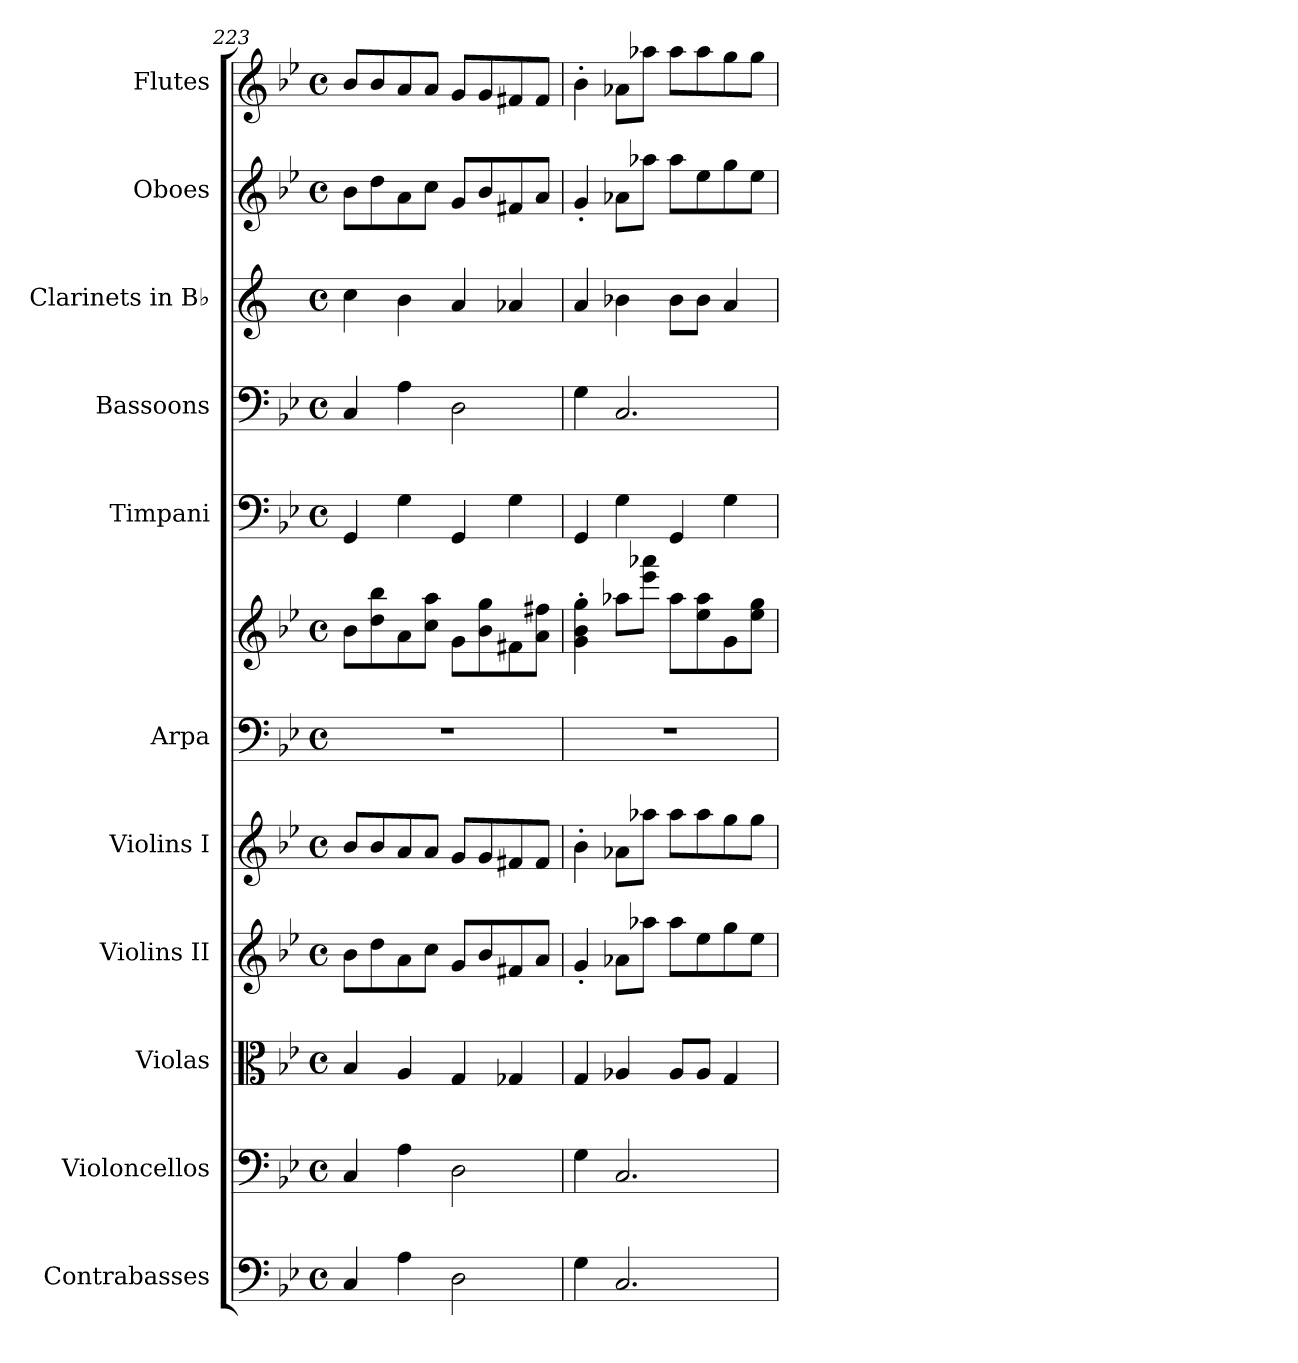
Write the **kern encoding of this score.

**kern	**kern	**kern	**kern	**kern	**kern	**kern	**kern	**kern	**kern	**kern	**kern
*part11	*part10	*part9	*part8	*part7	*part6	*part6	*part5	*part4	*part3	*part2	*part1
*staff12	*staff11	*staff10	*staff9	*staff8	*staff7	*staff6	*staff5	*staff4	*staff3	*staff2	*staff1
*I"Contrabasses	*I"Violoncellos	*I"Violas	*I"Violins II	*I"Violins I	*I"Arpa	*	*I"Timpani	*I"Bassoons	*I"Clarinets in B♭	*I"Oboes	*I"Flutes
*I'Cb.	*I'Vc.	*I'Vla.	*I'Vln. II	*I'Vln. I	*I'Arp.	*	*I'Timp.	*I'Bsn.	*	*I'Ob.	*I'Fl.
!!LO:PB:g=z
*clefF4	*clefF4	*clefC3	*clefG2	*clefG2	*clefF4	*clefG2	*clefF4	*clefF4	*clefG2	*clefG2	*clefG2
*ITrd7c12	*	*	*	*	*	*	*	*	*ITrd1c2	*	*
*k[b-e-]	*k[b-e-]	*k[b-e-]	*k[b-e-]	*k[b-e-]	*k[b-e-]	*k[b-e-]	*k[b-e-]	*k[b-e-]	*k[b-e-]	*k[b-e-]	*k[b-e-]
*M4/4	*M4/4	*M4/4	*M4/4	*M4/4	*M4/4	*M4/4	*M4/4	*M4/4	*M4/4	*M4/4	*M4/4
*met(c)	*met(c)	*met(c)	*met(c)	*met(c)	*met(c)	*met(c)	*met(c)	*met(c)	*met(c)	*met(c)	*met(c)
=223	=223	=223	=223	=223	=223	=223	=223	=223	=223	=223	=223
4CC/	4C/	4B-/	8b-\L	8b-/L	1r	8b-\L	4GG/	4C/	4b-\	8b-\L	8b-/L
.	.	.	8dd\	8b-/	.	8dd\ 8bb-\	.	.	.	8dd\	8b-/
4AA\	4A\	4A/	8a\	8a/	.	8a\	4G\	4A\	4a\	8a\	8a/
.	.	.	8cc\J	8a/J	.	8cc\ 8aa\J	.	.	.	8cc\J	8a/J
2DD\	2D\	4G/	8g/L	8g/L	.	8g\L	4GG/	2D\	4g/	8g/L	8g/L
.	.	.	8b-/	8g/	.	8b-\ 8gg\	.	.	.	8b-/	8g/
.	.	4G-X/	8f#X/	8f#X/	.	8f#X\	4G\	.	4g-X/	8f#X/	8f#X/
.	.	.	8a/J	8f#/J	.	8a\ 8ff#X\J	.	.	.	8a/J	8f#/J
=224	=224	=224	=224	=224	=224	=224	=224	=224	=224	=224	=224
4GG\	4G\	4G/	4g'/	4b-'\	1r	4g\' 4b-\' 4gg\'	4GG/	4G\	4g/	4g'/	4b-'\
2.CC/	2.C/	4A-X/	8a-X\L	8a-X\L	.	8aa-X\L	4G\	2.C/	4a-X\	8a-X\L	8a-X\L
.	.	.	8aa-X\J	8aa-X\J	.	8eee-\ 8aaa-X\J	.	.	.	8aa-X\J	8aa-X\J
.	.	8A-/L	8aa-\L	8aa-\L	.	8aa-\L	4GG/	.	8a-\L	8aa-\L	8aa-\L
.	.	8A-/J	8ee-\	8aa-\	.	8ee-\ 8aa-\	.	.	8a-\J	8ee-\	8aa-\
.	.	4G/	8gg\	8gg\	.	8g\	4G\	.	4g/	8gg\	8gg\
.	.	.	8ee-\J	8gg\J	.	8ee-\ 8gg\J	.	.	.	8ee-\J	8gg\J
=	=	=	=	=	=	=	=	=	=	=	=
*-	*-	*-	*-	*-	*-	*-	*-	*-	*-	*-	*-
